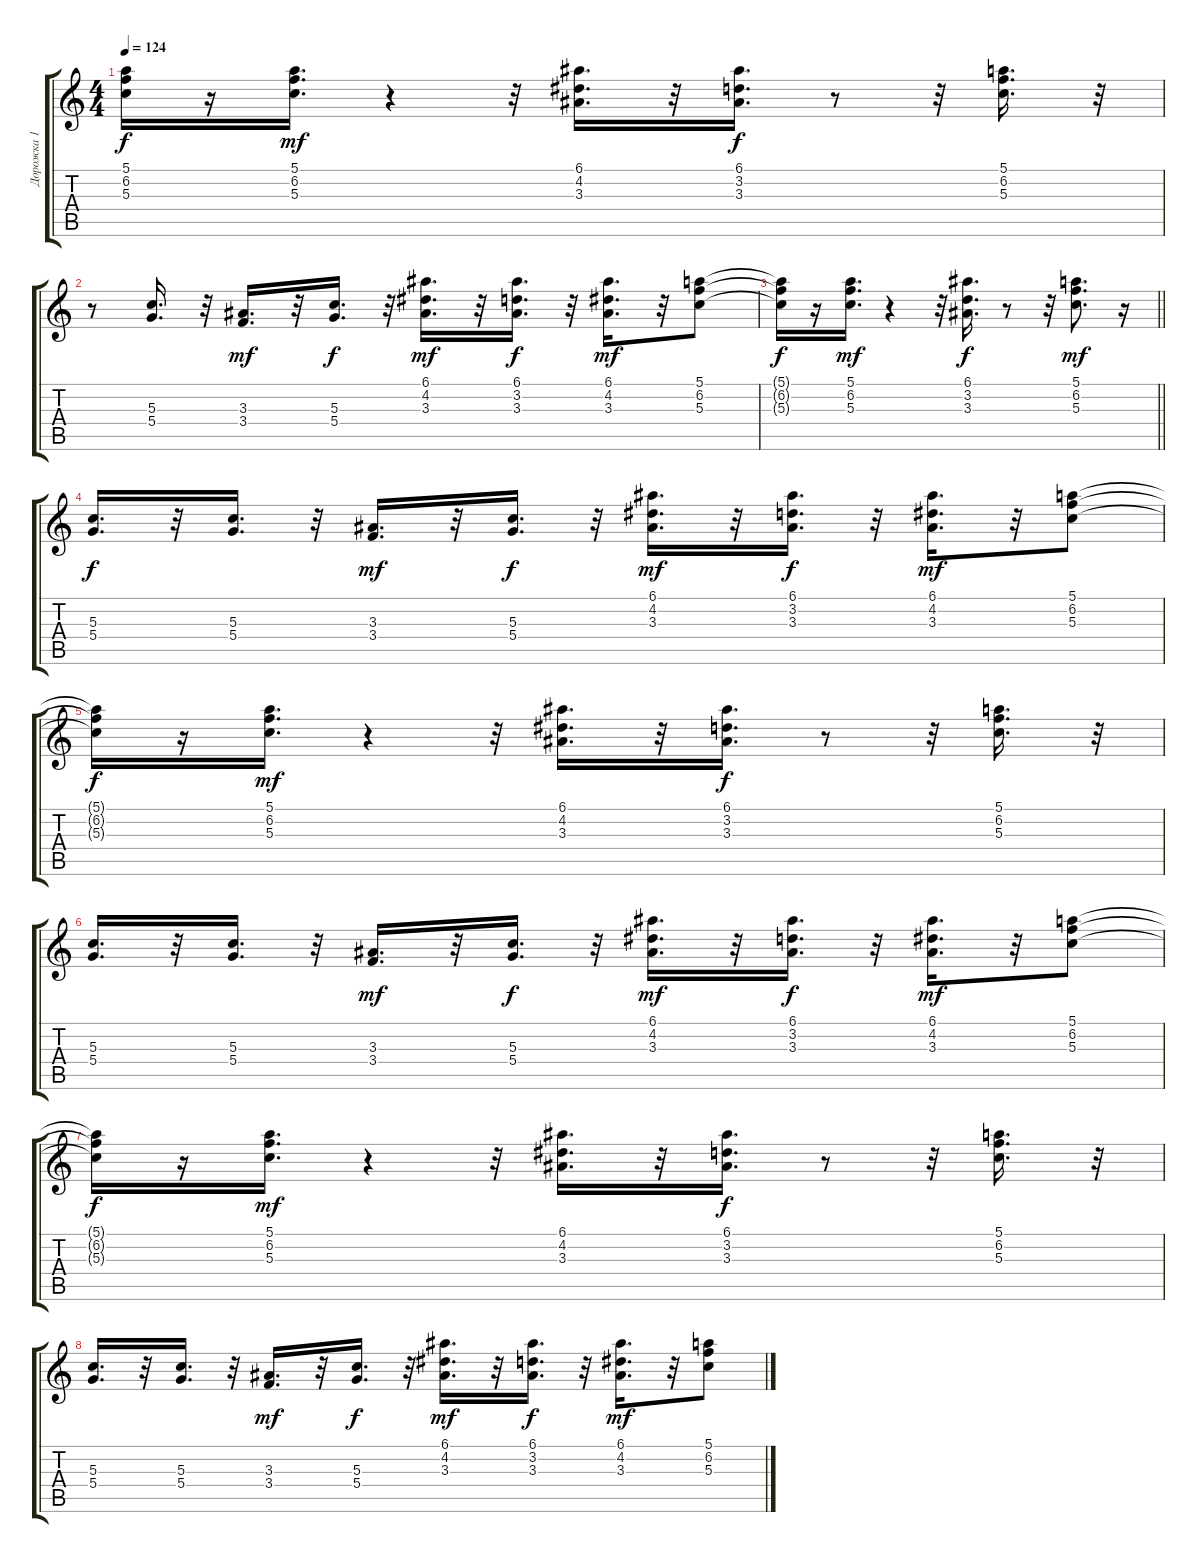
\track ("Дорожка 1" "Дорожка 1") {instrument acousticguitarsteel}
\staff {score tabs}
\tuning (E4 B3 G3 D3 A2 E2) {hide}
\ts (4 4)
\tempo 124
\clef g2
\ks c
(5.1{t} 6.2{t} 5.3{t}).16{dy f} r.16 (5.1 6.2 5.3).16{d dy mf} r.4 r.32 (6.1 4.2 3.3).16{d} r.32 (6.1 3.2 3.3).16{d dy f} r.8 r.32 (5.1 6.2 5.3).16{d} r.32 |
r.8 (5.3 5.4).16{d} r.32 (3.3 3.4).16{d dy mf} r.32 (5.3 5.4).16{d dy f} r.32 (6.1 4.2 3.3).16{d dy mf} r.32 (6.1 3.2 3.3).16{d dy f} r.32 (6.1 4.2 3.3).16{d dy mf} r.32 (5.1 6.2 5.3).8 |
\barLineRight lightlight
(5.1{t} 6.2{t} 5.3{t}).16{dy f} r.16 (5.1 6.2 5.3).16{d dy mf} r.4 r.32 (6.1 3.2 3.3).16{d dy f} r.8 r.32 (5.1 6.2 5.3).8{d dy mf} r.16 |
(5.3 5.4).16{d dy f volume 9} r.32 (5.3 5.4).16{d} r.32 (3.3 3.4).16{d dy mf} r.32 (5.3 5.4).16{d dy f} r.32 (6.1 4.2 3.3).16{d dy mf} r.32 (6.1 3.2 3.3).16{d dy f} r.32 (6.1 4.2 3.3).16{d dy mf} r.32 (5.1 6.2 5.3).8 |
(5.1{t} 6.2{t} 5.3{t}).16{dy f} r.16 (5.1 6.2 5.3).16{d dy mf} r.4 r.32 (6.1 4.2 3.3).16{d} r.32 (6.1 3.2 3.3).16{d dy f} r.8 r.32 (5.1 6.2 5.3).16{d} r.32 |
(5.3 5.4).16{d} r.32 (5.3 5.4).16{d} r.32 (3.3 3.4).16{d dy mf} r.32 (5.3 5.4).16{d dy f} r.32 (6.1 4.2 3.3).16{d dy mf} r.32 (6.1 3.2 3.3).16{d dy f} r.32 (6.1 4.2 3.3).16{d dy mf} r.32 (5.1 6.2 5.3).8 |
(5.1{t} 6.2{t} 5.3{t}).16{dy f} r.16 (5.1 6.2 5.3).16{d dy mf} r.4 r.32 (6.1 4.2 3.3).16{d} r.32 (6.1 3.2 3.3).16{d dy f} r.8 r.32 (5.1 6.2 5.3).16{d} r.32 |
(5.3 5.4).16{d} r.32 (5.3 5.4).16{d} r.32 (3.3 3.4).16{d dy mf} r.32 (5.3 5.4).16{d dy f} r.32 (6.1 4.2 3.3).16{d dy mf} r.32 (6.1 3.2 3.3).16{d dy f} r.32 (6.1 4.2 3.3).16{d dy mf} r.32 (5.1 6.2 5.3).8
